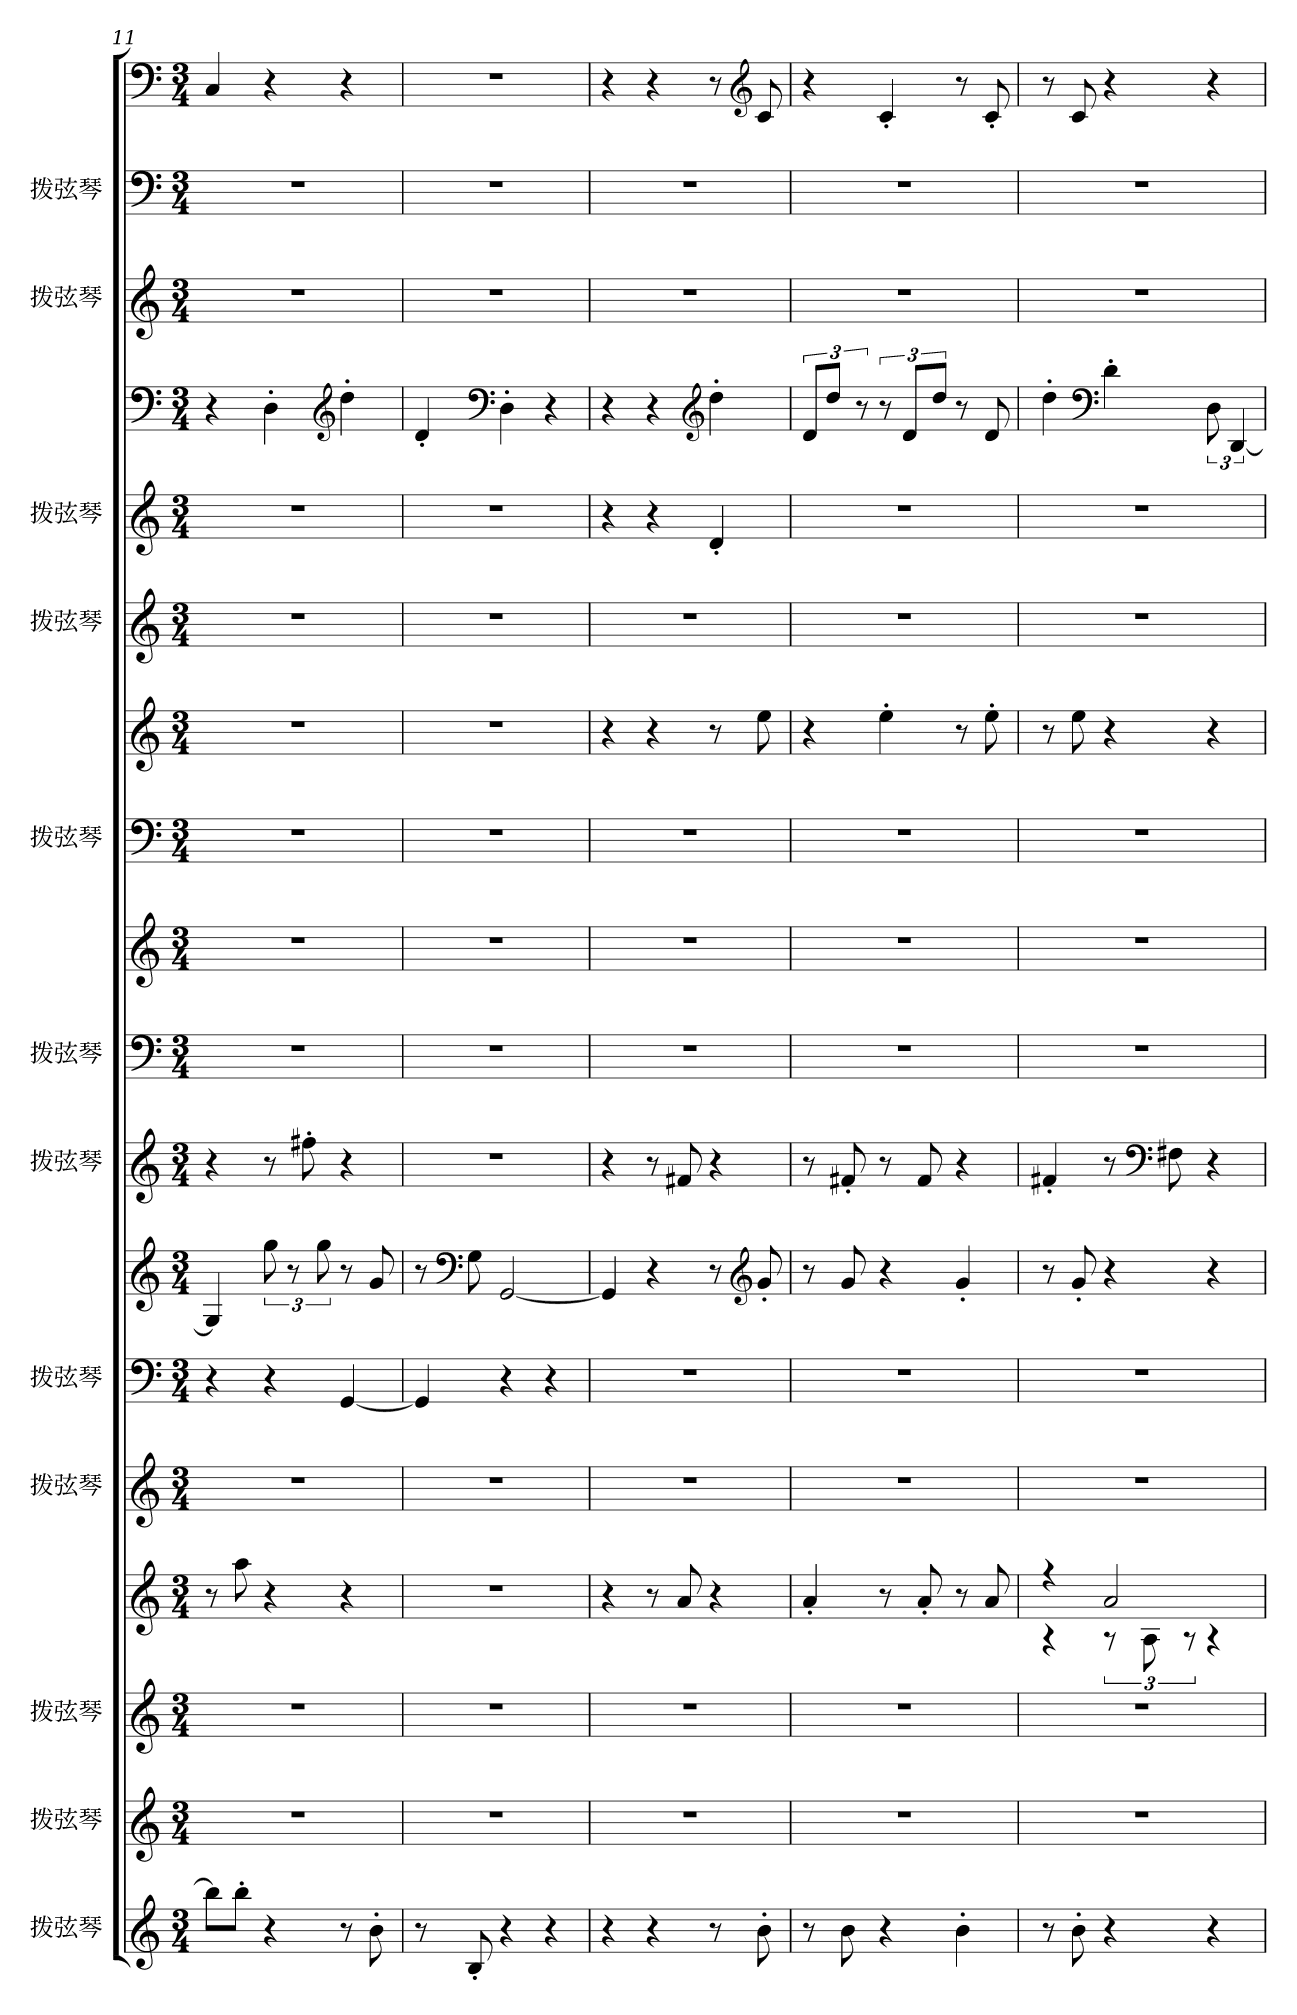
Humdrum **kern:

**kern	**kern	**kern	**kern	**kern	**kern	**kern	**kern	**kern	**kern	**kern	**kern	**kern	**kern	**kern	**kern	**kern	**kern
*part12	*part11	*part10	*part10	*part9	*part8	*part8	*part7	*part6	*part6	*part5	*part5	*part4	*part3	*part3	*part2	*part1	*part1
*staff18	*staff17	*staff16	*staff15	*staff14	*staff13	*staff12	*staff11	*staff10	*staff9	*staff8	*staff7	*staff6	*staff5	*staff4	*staff3	*staff2	*staff1
*I"拨弦琴	*I"拨弦琴	*I"拨弦琴	*	*I"拨弦琴	*I"拨弦琴	*	*I"拨弦琴	*I"拨弦琴	*	*I"拨弦琴	*	*I"拨弦琴	*I"拨弦琴	*	*I"拨弦琴	*I"拨弦琴	*
*clefG2	*clefG2	*clefG2	*clefG2	*clefG2	*clefF4	*clefG2	*clefG2	*clefF4	*clefG2	*clefF4	*clefG2	*clefG2	*clefG2	*clefF4	*clefG2	*clefF4	*clefF4
*k[]	*k[]	*k[]	*k[]	*k[]	*k[]	*k[]	*k[]	*k[]	*k[]	*k[]	*k[]	*k[]	*k[]	*k[]	*k[]	*k[]	*k[]
*M3/4	*M3/4	*M3/4	*M3/4	*M3/4	*M3/4	*M3/4	*M3/4	*M3/4	*M3/4	*M3/4	*M3/4	*M3/4	*M3/4	*M3/4	*M3/4	*M3/4	*M3/4
=11	=11	=11	=11	=11	=11	=11	=11	=11	=11	=11	=11	=11	=11	=11	=11	=11	=11
8bb\L]	2.r	2.r	8r	2.r	4r	4G/]	4r	2.r	2.r	2.r	2.r	2.r	2.r	4r	2.r	2.r	4C/
8bb'\J	.	.	8aa\	.	.	.	.	.	.	.	.	.	.	.	.	.	.
4r	.	.	4r	.	4r	12gg\	8r	.	.	.	.	.	.	4D'\	.	.	4r
.	.	.	.	.	.	12r	.	.	.	.	.	.	.	.	.	.	.
.	.	.	.	.	.	.	8ff#X'\	.	.	.	.	.	.	.	.	.	.
.	.	.	.	.	.	12gg\	.	.	.	.	.	.	.	.	.	.	.
*	*	*	*	*	*	*	*	*	*	*	*	*	*	*clefG2	*	*	*
8r	.	.	4r	.	[4GG/	8r	4r	.	.	.	.	.	.	4dd'\	.	.	4r
8b'\	.	.	.	.	.	8g/	.	.	.	.	.	.	.	.	.	.	.
=12	=12	=12	=12	=12	=12	=12	=12	=12	=12	=12	=12	=12	=12	=12	=12	=12	=12
8r	2.r	2.r	2.r	2.r	4GG/]	8r	2.r	2.r	2.r	2.r	2.r	2.r	2.r	4d'/	2.r	2.r	2.r
*	*	*	*	*	*	*clefF4	*	*	*	*	*	*	*	*	*	*	*
8B'/	.	.	.	.	.	8G\	.	.	.	.	.	.	.	.	.	.	.
*	*	*	*	*	*	*	*	*	*	*	*	*	*	*clefF4	*	*	*
4r	.	.	.	.	4r	[2GG/	.	.	.	.	.	.	.	4D'\	.	.	.
4r	.	.	.	.	4r	.	.	.	.	.	.	.	.	4r	.	.	.
!!LO:PB:g=z
=13	=13	=13	=13	=13	=13	=13	=13	=13	=13	=13	=13	=13	=13	=13	=13	=13	=13
4r	2.r	2.r	4r	2.r	2.r	4GG/]	4r	2.r	2.r	2.r	4r	2.r	4r	4r	2.r	2.r	4r
4r	.	.	8r	.	.	4r	8r	.	.	.	4r	.	4r	4r	.	.	4r
.	.	.	8a/	.	.	.	8f#X/	.	.	.	.	.	.	.	.	.	.
*	*	*	*	*	*	*	*	*	*	*	*	*	*	*clefG2	*	*	*
8r	.	.	4r	.	.	8r	4r	.	.	.	8r	.	4d'/	4dd'\	.	.	8r
*	*	*	*	*	*	*clefG2	*	*	*	*	*	*	*	*	*	*	*clefG2
8b'\	.	.	.	.	.	8g'/	.	.	.	.	8ee\	.	.	.	.	.	8c/
=14	=14	=14	=14	=14	=14	=14	=14	=14	=14	=14	=14	=14	=14	=14	=14	=14	=14
8r	2.r	2.r	4a'/	2.r	2.r	8r	8r	2.r	2.r	2.r	4r	2.r	2.r	12d/L	2.r	2.r	4r
.	.	.	.	.	.	.	.	.	.	.	.	.	.	12dd/J	.	.	.
8b\	.	.	.	.	.	8g/	8f#X'/	.	.	.	.	.	.	.	.	.	.
.	.	.	.	.	.	.	.	.	.	.	.	.	.	12r	.	.	.
4r	.	.	8r	.	.	4r	8r	.	.	.	4ee'\	.	.	12r	.	.	4c'/
.	.	.	.	.	.	.	.	.	.	.	.	.	.	12d/L	.	.	.
.	.	.	8a'/	.	.	.	8f#/	.	.	.	.	.	.	.	.	.	.
.	.	.	.	.	.	.	.	.	.	.	.	.	.	12dd/J	.	.	.
4b'\	.	.	8r	.	.	4g'/	4r	.	.	.	8r	.	.	8r	.	.	8r
.	.	.	8a/	.	.	.	.	.	.	.	8ee'\	.	.	8d/	.	.	8c'/
=15	=15	=15	=15	=15	=15	=15	=15	=15	=15	=15	=15	=15	=15	=15	=15	=15	=15
*	*	*	*^	*	*	*	*	*	*	*	*	*	*	*	*	*	*
8r	2.r	2.r	4r	4r	2.r	2.r	8r	4f#X'/	2.r	2.r	2.r	8r	2.r	2.r	4dd'\	2.r	2.r	8r
8b'\	.	.	.	.	.	.	8g'/	.	.	.	.	8ee\	.	.	.	.	.	8c/
*	*	*	*	*	*	*	*	*	*	*	*	*	*	*	*clefF4	*	*	*
4r	.	.	2a/	12r	.	.	4r	8r	.	.	.	4r	.	.	4d'\	.	.	4r
.	.	.	.	12A\	.	.	.	.	.	.	.	.	.	.	.	.	.	.
*	*	*	*	*	*	*	*	*clefF4	*	*	*	*	*	*	*	*	*	*
.	.	.	.	.	.	.	.	8F#X\	.	.	.	.	.	.	.	.	.	.
.	.	.	.	12r	.	.	.	.	.	.	.	.	.	.	.	.	.	.
4r	.	.	.	4r	.	.	4r	4r	.	.	.	4r	.	.	12D\	.	.	4r
.	.	.	.	.	.	.	.	.	.	.	.	.	.	.	[6DD/	.	.	.
*	*	*	*v	*v	*	*	*	*	*	*	*	*	*	*	*	*	*	*
=	=	=	=	=	=	=	=	=	=	=	=	=	=	=	=	=	=
*-	*-	*-	*-	*-	*-	*-	*-	*-	*-	*-	*-	*-	*-	*-	*-	*-	*-
